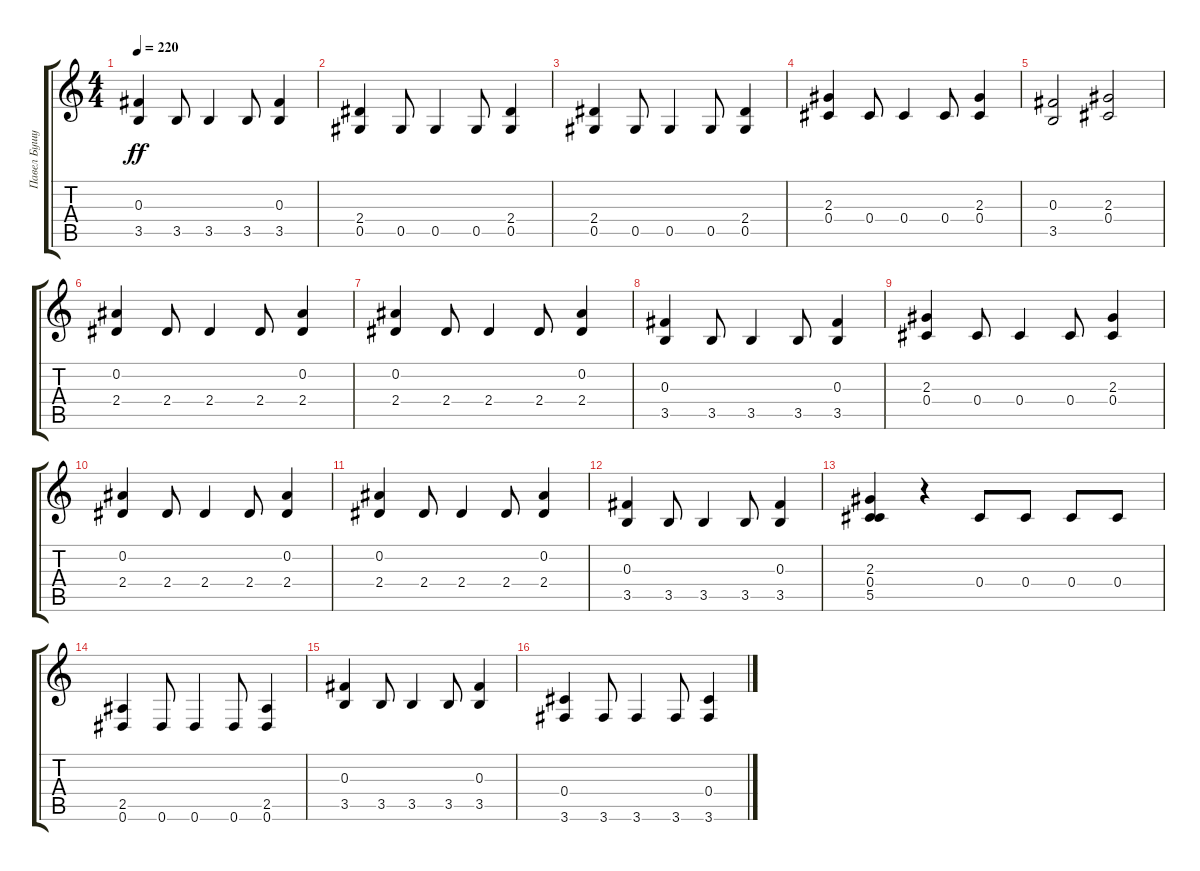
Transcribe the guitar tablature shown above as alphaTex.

\track ("Павел Бушуев" "Павел Бушу") {instrument distortionguitar}
\staff {score tabs}
\tuning (Eb4 Bb3 Gb3 Db3 Ab2 Eb2) {hide}
\ts (4 4)
\tempo 220
\clef g2
\ks c
(0.3 3.5).4{dy ff} 3.5.8 3.5.4 3.5.8 (0.3 3.5).4 |
(2.4 0.5).4 0.5.8 0.5.4 0.5.8 (2.4 0.5).4 |
(2.4 0.5).4 0.5.8 0.5.4 0.5.8 (2.4 0.5).4 |
(2.3 0.4).4 0.4.8 0.4.4 0.4.8 (2.3 0.4).4 |
(0.3 3.5).2 (2.3 0.4).2 |
(0.2 2.4).4 2.4.8 2.4.4 2.4.8 (0.2 2.4).4 |
(0.2 2.4).4 2.4.8 2.4.4 2.4.8 (0.2 2.4).4 |
(0.3 3.5).4 3.5.8 3.5.4 3.5.8 (0.3 3.5).4 |
(2.3 0.4).4 0.4.8 0.4.4 0.4.8 (2.3 0.4).4 |
(0.2 2.4).4 2.4.8 2.4.4 2.4.8 (0.2 2.4).4 |
(0.2 2.4).4 2.4.8 2.4.4 2.4.8 (0.2 2.4).4 |
(0.3 3.5).4 3.5.8 3.5.4 3.5.8 (0.3 3.5).4 |
(2.3 0.4 5.5).4 r.4 0.4.8 0.4.8 0.4.8 0.4.8 |
(2.5 0.6).4 0.6.8 0.6.4 0.6.8 (2.5 0.6).4 |
(0.3 3.5).4 3.5.8 3.5.4 3.5.8 (0.3 3.5).4 |
(0.4 3.6).4 3.6.8 3.6.4 3.6.8 (0.4 3.6).4
